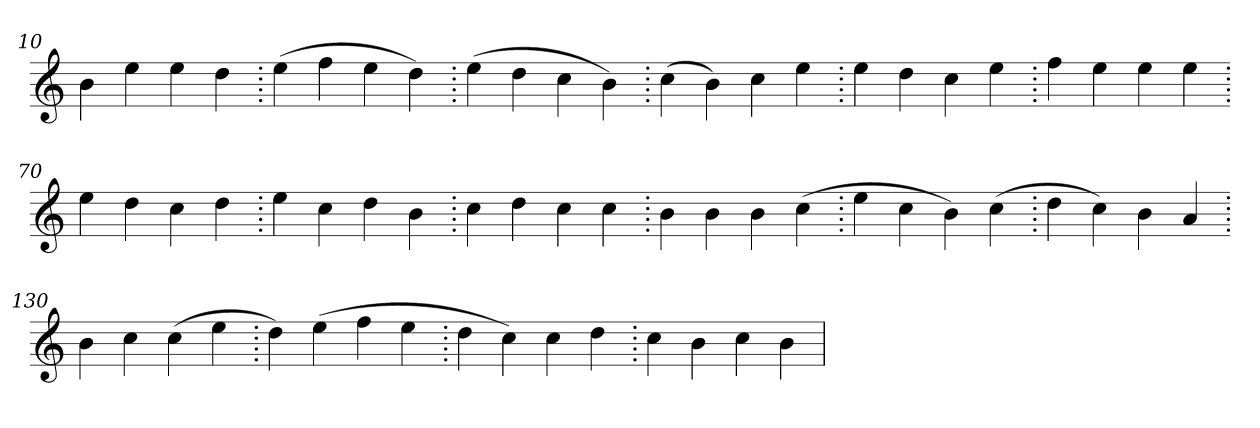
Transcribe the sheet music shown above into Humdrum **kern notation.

**kern
*part1
*staff1
*clefG2
=10.
4b
4ee
4ee
4dd
=20.
(>4ee
4ff
4ee
4dd)
=30.
(>4ee
4dd
4cc
4b)
=40.
(>4cc
4b)
4cc
4ee
=50.
4ee
4dd
4cc
4ee
=60.
4ff
4ee
4ee
4ee
=70.
4ee
4dd
4cc
4dd
=80.
4ee
4cc
4dd
4b
=90.
4cc
4dd
4cc
4cc
=100.
4b
4b
4b
(>4cc
=110.
4ee
4cc
4b)
(>4cc
=120.
4dd
4cc)
4b
4a
=130.
4b
4cc
(>4cc
4ee
=140.
4dd)
(>4ee
4ff
4ee
=150.
4dd
4cc)
4cc
4dd
=160.
4cc
4b
4cc
4b
=
*-
